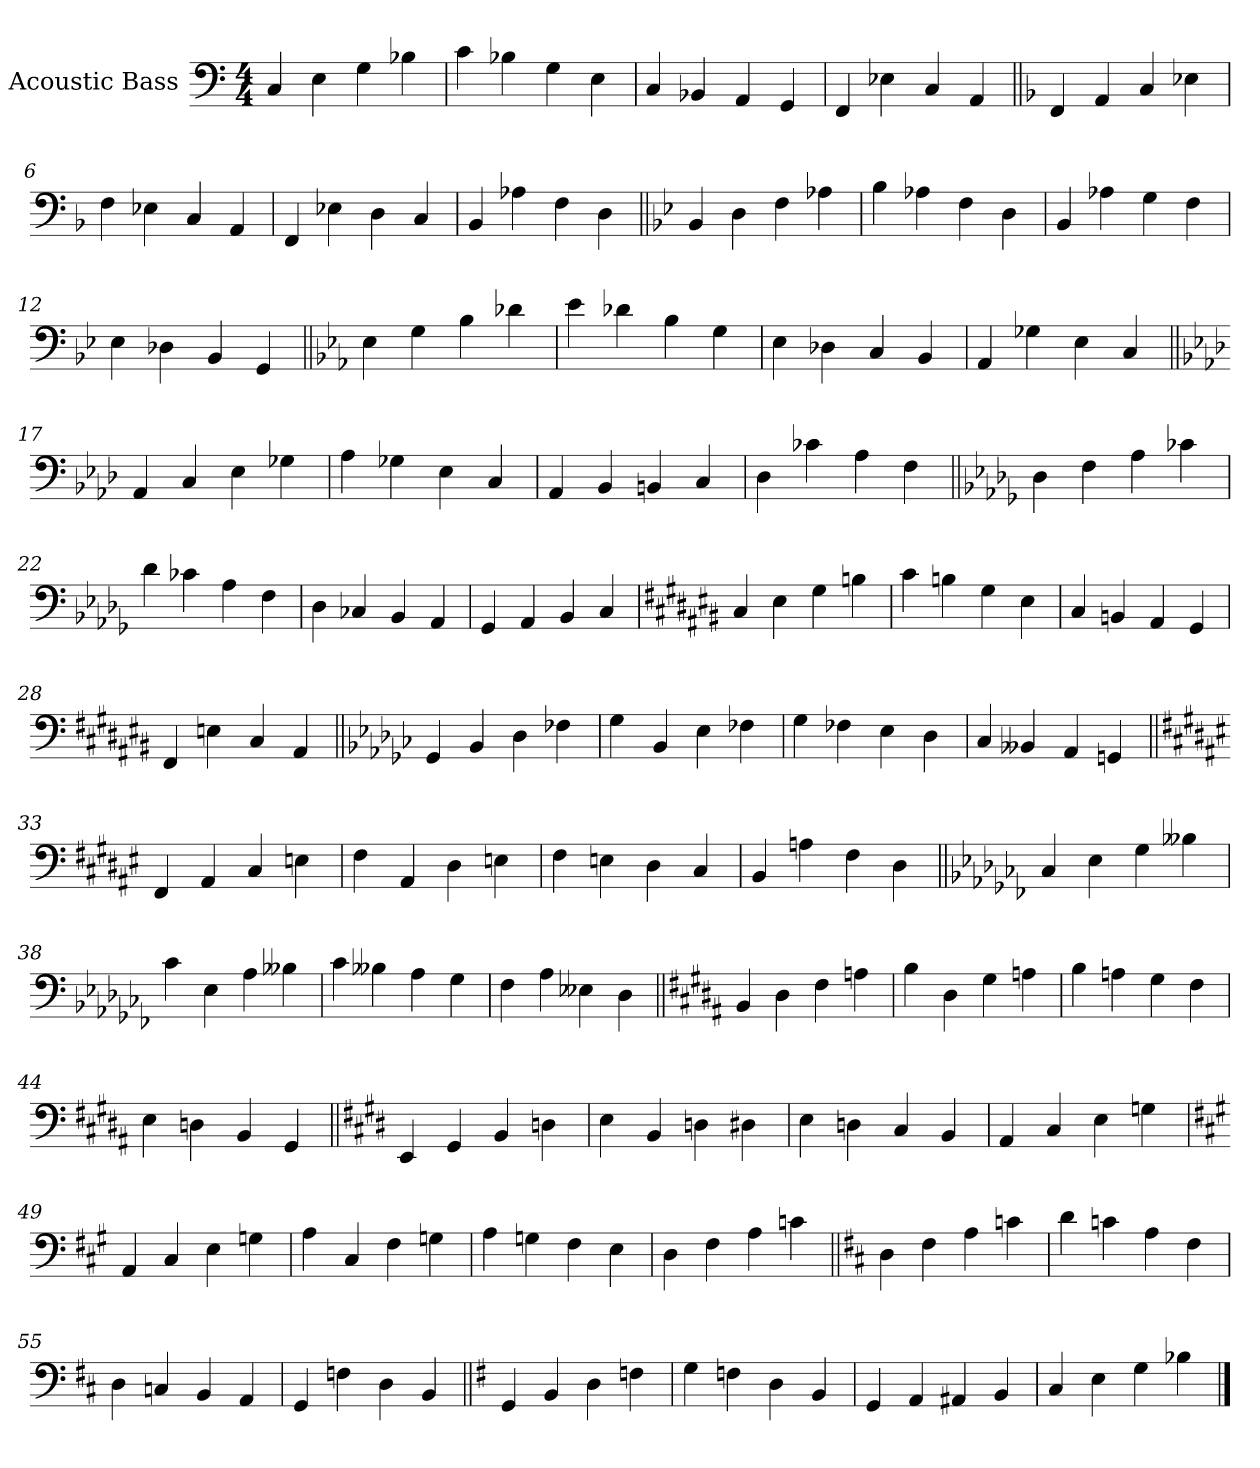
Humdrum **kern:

**kern
*part1
*staff1
*I"Acoustic Bass
*I'Bass
*clefF4
*ITrd7c12
*k[]
*M4/4
=1
4CC/
4EE\
4GG\
4BB-X\
=2
4C\
4BB-X\
4GG\
4EE\
=3
4CC/
4BBB-X/
4AAA/
4GGG/
=4
4FFF/
4EE-X\
4CC/
4AAA/
=5||
*k[b-]
4FFF/
4AAA/
4CC/
4EE-X\
=6
4FF\
4EE-X\
4CC/
4AAA/
=7
4FFF/
4EE-X\
4DD\
4CC/
=8
4BBB-/
4AA-X\
4FF\
4DD\
=9||
*k[b-e-]
4BBB-/
4DD\
4FF\
4AA-X\
=10
4BB-\
4AA-X\
4FF\
4DD\
=11
4BBB-/
4AA-X\
4GG\
4FF\
=12
4EE-\
4DD-X\
4BBB-/
4GGG/
=13||
*k[b-e-a-]
4EE-\
4GG\
4BB-\
4D-X\
=14
4E-\
4D-X\
4BB-\
4GG\
=15
4EE-\
4DD-X\
4CC/
4BBB-/
=16
4AAA-/
4GG-X\
4EE-\
4CC/
=17||
*k[b-e-a-d-]
4AAA-/
4CC/
4EE-\
4GG-X\
=18
4AA-\
4GG-X\
4EE-\
4CC/
=19
4AAA-/
4BBB-/
4BBBn/
4CC/
=20
4DD-\
4C-X\
4AA-\
4FF\
=21||
*k[b-e-a-d-g-]
4DD-\
4FF\
4AA-\
4C-X\
=22
4D-\
4C-X\
4AA-\
4FF\
=23
4DD-\
4CC-X/
4BBB-/
4AAA-/
=24
4GGG-/
4AAA-/
4BBB-/
4CC/
=25
*k[f#c#g#d#a#e#b#]
4CC#/
4EE#\
4GG#\
4BBn\
=26
4C#\
4BBn\
4GG#\
4EE#\
=27
4CC#/
4BBBn/
4AAA#/
4GGG#/
=28
4FFF#/
4EEn\
4CC#/
4AAA#/
=29||
*k[b-e-a-d-g-c-]
4GGG-/
4BBB-/
4DD-\
4FF-X\
=30
4GG-\
4BBB-/
4EE-\
4FF-X\
=31
4GG-\
4FF-X\
4EE-\
4DD-\
=32
4CC-/
4BBB--X/
4AAA-/
4GGGn/
=33||
*k[f#c#g#d#a#e#]
4FFF#/
4AAA#/
4CC#/
4EEn\
=34
4FF#\
4AAA#/
4DD#\
4EEn\
=35
4FF#\
4EEn\
4DD#\
4CC#/
=36
4BBB/
4AAn\
4FF#\
4DD#\
=37||
*k[b-e-a-d-g-c-f-]
4CC-/
4EE-\
4GG-\
4BB--X\
=38
4C-\
4EE-\
4AA-\
4BB--X\
=39
4C-\
4BB--X\
4AA-\
4GG-\
=40
4FF-\
4AA-\
4EE--X\
4DD-\
=41||
*k[f#c#g#d#a#]
4BBB/
4DD#\
4FF#\
4AAn\
=42
4BB\
4DD#\
4GG#\
4AAn\
=43
4BB\
4AAn\
4GG#\
4FF#\
=44
4EE\
4DDn\
4BBB/
4GGG#/
=45||
*k[f#c#g#d#]
4EEE/
4GGG#/
4BBB/
4DDn\
=46
4EE\
4BBB/
4DDn\
4DD#X\
=47
4EE\
4DDn\
4CC#/
4BBB/
=48
4AAA/
4CC#/
4EE\
4GGn\
=49
*k[f#c#g#]
4AAA/
4CC#/
4EE\
4GGn\
=50
4AA\
4CC#/
4FF#\
4GGn\
=51
4AA\
4GGn\
4FF#\
4EE\
=52
4DD\
4FF#\
4AA\
4Cn\
=53||
*k[f#c#]
4DD\
4FF#\
4AA\
4Cn\
=54
4D\
4Cn\
4AA\
4FF#\
=55
4DD\
4CCn/
4BBB/
4AAA/
=56
4GGG/
4FFn\
4DD\
4BBB/
=57||
*k[f#]
4GGG/
4BBB/
4DD\
4FFn\
=58
4GG\
4FFn\
4DD\
4BBB/
=59
4GGG/
4AAA/
4AAA#X/
4BBB/
=60
4CC/
4EE\
4GG\
4BB-X\
==
*-
